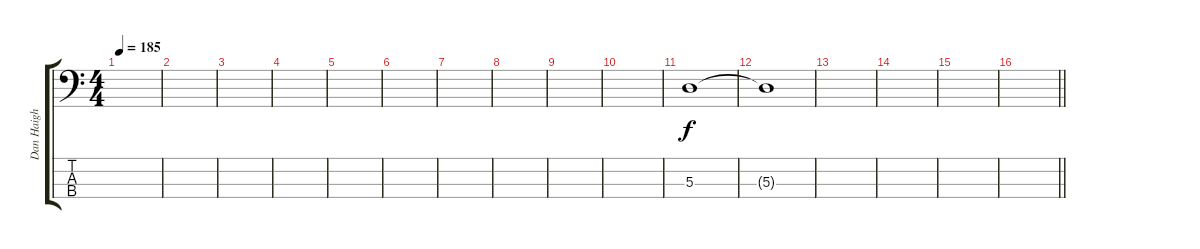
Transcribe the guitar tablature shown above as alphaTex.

\track ("Dan Haigh" "Dan Haigh") {instrument electricbasspick}
\staff {score tabs}
\tuning (G2 D2 A1 D1) {hide}
\ts (4 4)
\tempo 185
\clef f4
\ks c
|
|
|
|
|
|
|
|
|
|
5.3.1 |
5.3{t}.1 |
|
|
|
\barLineRight lightlight
